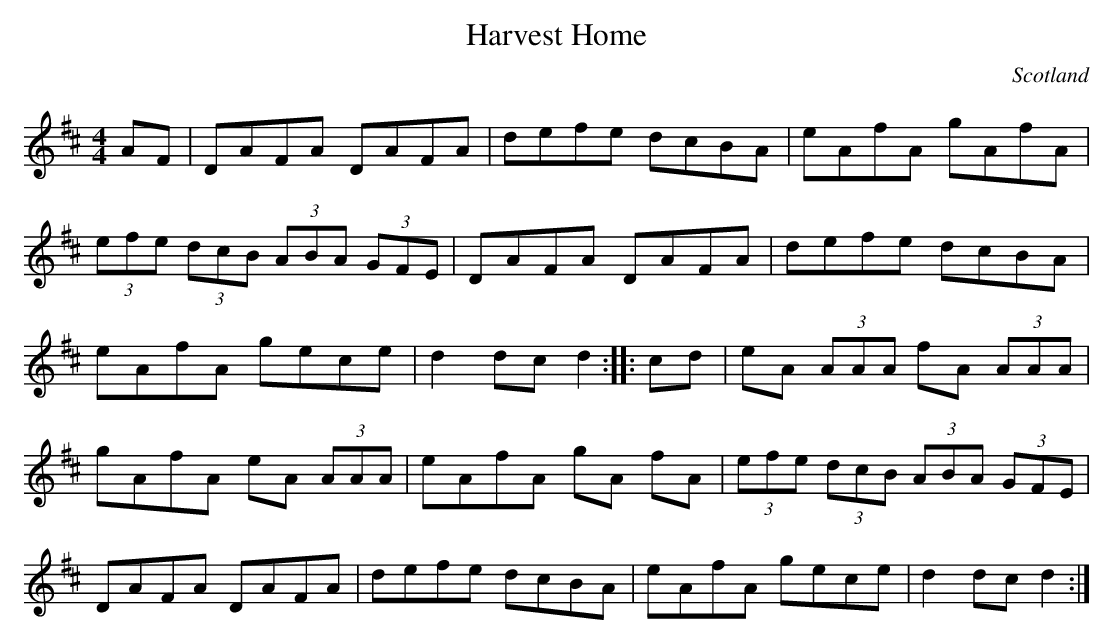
X:1
T:Harvest Home
M:4/4
O:Scotland
O:Ireland
O:England
K:D major
AF|\
DAFA DAFA|defe dcBA|eAfA gAfA|\
(3efe (3dcB (3ABA (3GFE|\
DAFA DAFA|defe dcBA|eAfA gece|d2 dc d2::\
cd|\
eA (3AAA fA (3AAA|gAfA eA (3AAA|\
eAfA gA fA|(3efe (3dcB (3ABA (3GFE|\
DAFA DAFA|defe dcBA|eAfA gece|d2dc d2:|
